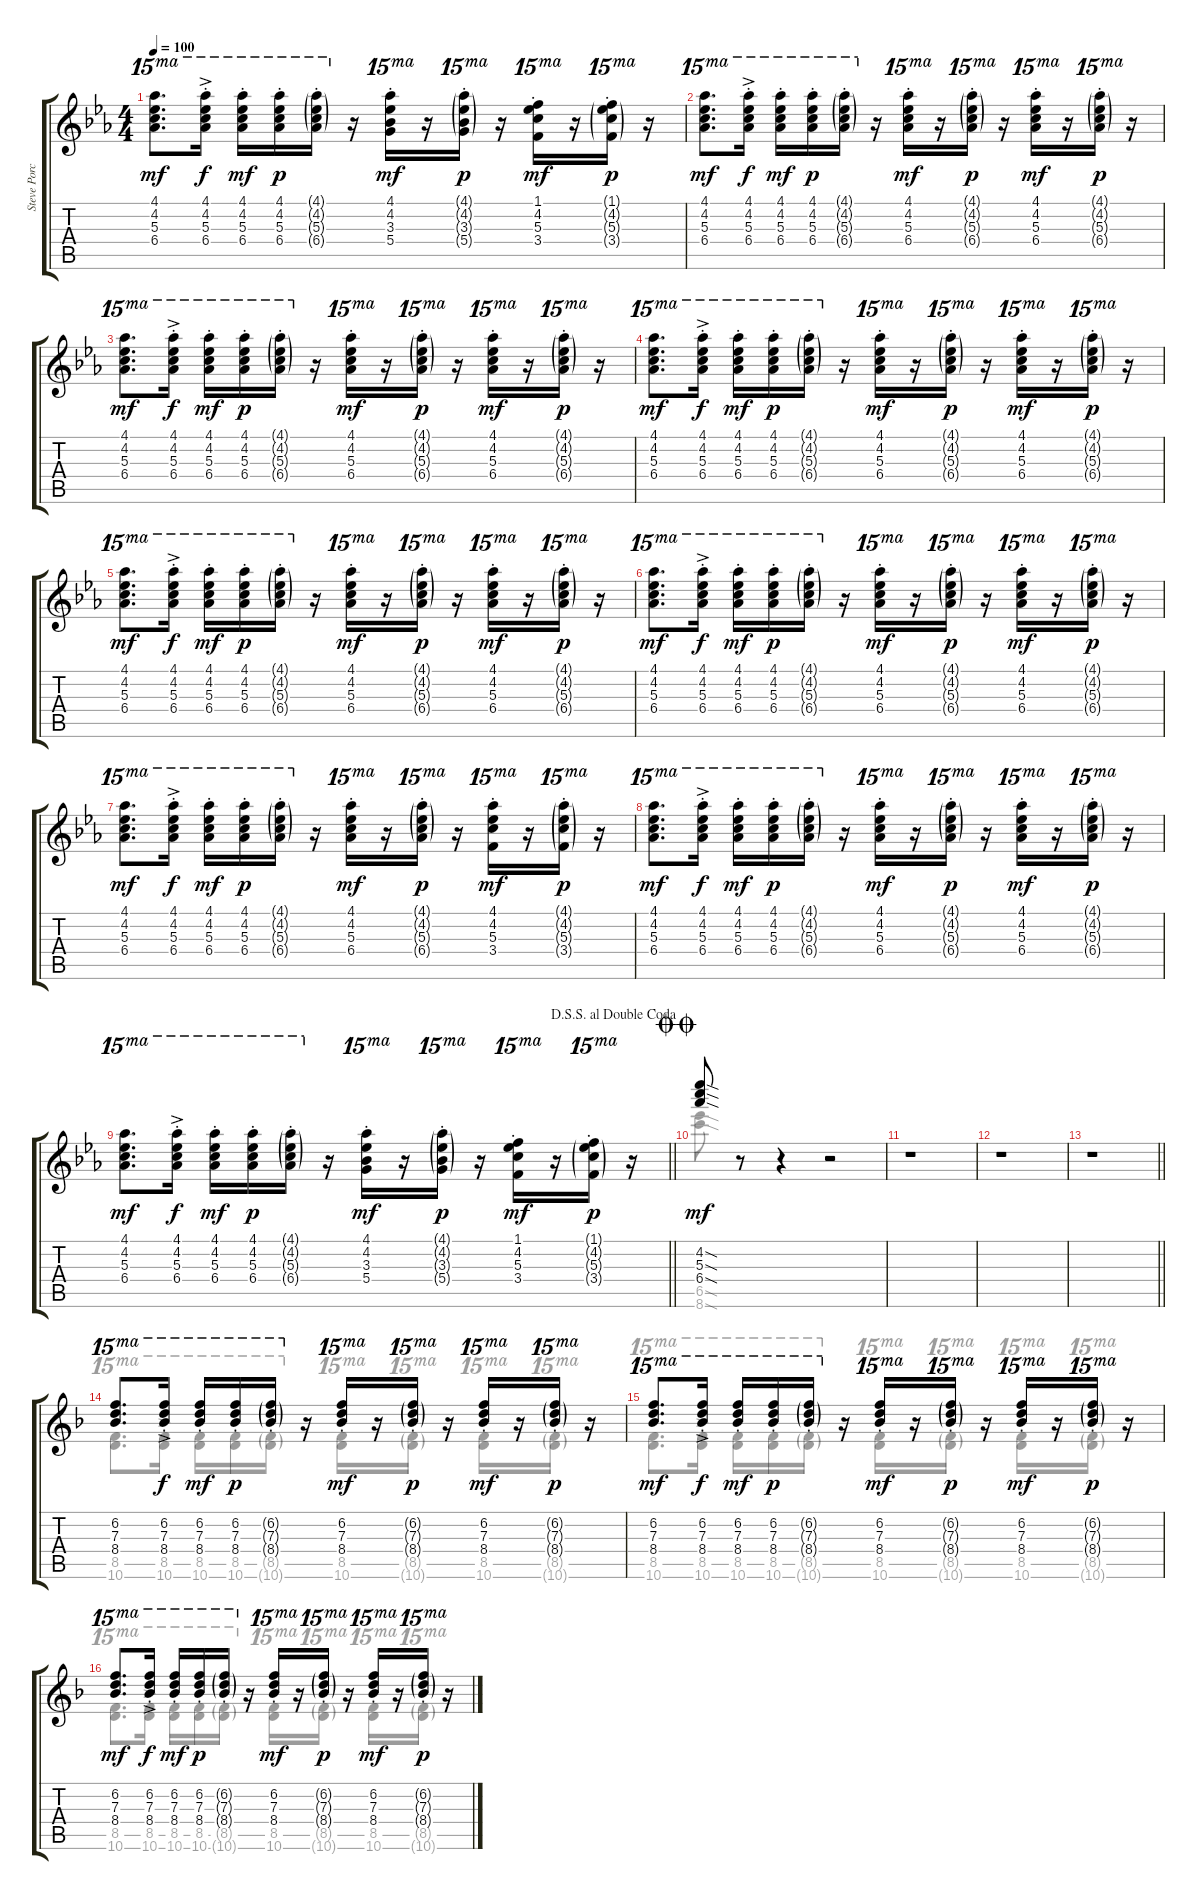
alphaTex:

\track ("Steve Porcaro-2" "Steve Porc") {instrument rockorgan}
\staff {score tabs}
\tuning (E7 B6 G6 D6 A5 E5) {hide}
\voice
\ts (4 4)
\tempo 100
\clef g2
\ks eb
(4.1 4.2 5.3 6.4).8{d ot 15ma dy mf} (4.1{ac st} 4.2{ac st} 5.3{ac st} 6.4{ac st}).16{ot 15ma dy f} (4.1{st} 4.2{st} 5.3{st} 6.4{st}).16{ot 15ma dy mf} (4.1{st} 4.2{st} 5.3{st} 6.4{st}).16{ot 15ma dy p} (4.1{g st} 4.2{g st} 5.3{g st} 6.4{g st}).16{ot 15ma} r.16 (4.1{st} 4.2{st} 3.3{st} 5.4{st}).16{ot 15ma dy mf} r.16 (4.1{g st} 4.2{g st} 3.3{g st} 5.4{g st}).16{ot 15ma dy p} r.16 (1.1{st} 4.2{st} 5.3{st} 3.4{st}).16{ot 15ma dy mf} r.16 (1.1{g st} 4.2{g st} 5.3{g st} 3.4{g st}).16{ot 15ma dy p} r.16 |
(4.1 4.2 5.3 6.4).8{d ot 15ma dy mf} (4.1{ac st} 4.2{ac st} 5.3{ac st} 6.4{ac st}).16{ot 15ma dy f} (4.1{st} 4.2{st} 5.3{st} 6.4{st}).16{ot 15ma dy mf} (4.1{st} 4.2{st} 5.3{st} 6.4{st}).16{ot 15ma dy p} (4.1{g st} 4.2{g st} 5.3{g st} 6.4{g st}).16{ot 15ma} r.16 (4.1{st} 4.2{st} 5.3{st} 6.4{st}).16{ot 15ma dy mf} r.16 (4.1{g st} 4.2{g st} 5.3{g st} 6.4{g st}).16{ot 15ma dy p} r.16 (4.1{st} 4.2{st} 5.3{st} 6.4{st}).16{ot 15ma dy mf} r.16 (4.1{g st} 4.2{g st} 5.3{g st} 6.4{g st}).16{ot 15ma dy p} r.16 |
(4.1 4.2 5.3 6.4).8{d ot 15ma dy mf} (4.1{ac st} 4.2{ac st} 5.3{ac st} 6.4{ac st}).16{ot 15ma dy f} (4.1{st} 4.2{st} 5.3{st} 6.4{st}).16{ot 15ma dy mf} (4.1{st} 4.2{st} 5.3{st} 6.4{st}).16{ot 15ma dy p} (4.1{g st} 4.2{g st} 5.3{g st} 6.4{g st}).16{ot 15ma} r.16 (4.1{st} 4.2{st} 5.3{st} 6.4{st}).16{ot 15ma dy mf} r.16 (4.1{g st} 4.2{g st} 5.3{g st} 6.4{g st}).16{ot 15ma dy p} r.16 (4.1{st} 4.2{st} 5.3{st} 6.4{st}).16{ot 15ma dy mf} r.16 (4.1{g st} 4.2{g st} 5.3{g st} 6.4{g st}).16{ot 15ma dy p} r.16 |
(4.1 4.2 5.3 6.4).8{d ot 15ma dy mf} (4.1{ac st} 4.2{ac st} 5.3{ac st} 6.4{ac st}).16{ot 15ma dy f} (4.1{st} 4.2{st} 5.3{st} 6.4{st}).16{ot 15ma dy mf} (4.1{st} 4.2{st} 5.3{st} 6.4{st}).16{ot 15ma dy p} (4.1{g st} 4.2{g st} 5.3{g st} 6.4{g st}).16{ot 15ma} r.16 (4.1{st} 4.2{st} 5.3{st} 6.4{st}).16{ot 15ma dy mf} r.16 (4.1{g st} 4.2{g st} 5.3{g st} 6.4{g st}).16{ot 15ma dy p} r.16 (4.1{st} 4.2{st} 5.3{st} 6.4{st}).16{ot 15ma dy mf} r.16 (4.1{g st} 4.2{g st} 5.3{g st} 6.4{g st}).16{ot 15ma dy p} r.16 |
(4.1 4.2 5.3 6.4).8{d ot 15ma dy mf} (4.1{ac st} 4.2{ac st} 5.3{ac st} 6.4{ac st}).16{ot 15ma dy f} (4.1{st} 4.2{st} 5.3{st} 6.4{st}).16{ot 15ma dy mf} (4.1{st} 4.2{st} 5.3{st} 6.4{st}).16{ot 15ma dy p} (4.1{g st} 4.2{g st} 5.3{g st} 6.4{g st}).16{ot 15ma} r.16 (4.1{st} 4.2{st} 5.3{st} 6.4{st}).16{ot 15ma dy mf} r.16 (4.1{g st} 4.2{g st} 5.3{g st} 6.4{g st}).16{ot 15ma dy p} r.16 (4.1{st} 4.2{st} 5.3{st} 6.4{st}).16{ot 15ma dy mf} r.16 (4.1{g st} 4.2{g st} 5.3{g st} 6.4{g st}).16{ot 15ma dy p} r.16 |
(4.1 4.2 5.3 6.4).8{d ot 15ma dy mf} (4.1{ac st} 4.2{ac st} 5.3{ac st} 6.4{ac st}).16{ot 15ma dy f} (4.1{st} 4.2{st} 5.3{st} 6.4{st}).16{ot 15ma dy mf} (4.1{st} 4.2{st} 5.3{st} 6.4{st}).16{ot 15ma dy p} (4.1{g st} 4.2{g st} 5.3{g st} 6.4{g st}).16{ot 15ma} r.16 (4.1{st} 4.2{st} 5.3{st} 6.4{st}).16{ot 15ma dy mf} r.16 (4.1{g st} 4.2{g st} 5.3{g st} 6.4{g st}).16{ot 15ma dy p} r.16 (4.1{st} 4.2{st} 5.3{st} 6.4{st}).16{ot 15ma dy mf} r.16 (4.1{g st} 4.2{g st} 5.3{g st} 6.4{g st}).16{ot 15ma dy p} r.16 |
(4.1 4.2 5.3 6.4).8{d ot 15ma dy mf} (4.1{ac st} 4.2{ac st} 5.3{ac st} 6.4{ac st}).16{ot 15ma dy f} (4.1{st} 4.2{st} 5.3{st} 6.4{st}).16{ot 15ma dy mf} (4.1{st} 4.2{st} 5.3{st} 6.4{st}).16{ot 15ma dy p} (4.1{g st} 4.2{g st} 5.3{g st} 6.4{g st}).16{ot 15ma} r.16 (4.1{st} 4.2{st} 5.3{st} 6.4{st}).16{ot 15ma dy mf} r.16 (4.1{g st} 4.2{g st} 5.3{g st} 6.4{g st}).16{ot 15ma dy p} r.16 (4.1{st} 4.2{st} 5.3{st} 3.4{st}).16{ot 15ma dy mf} r.16 (4.1{g st} 4.2{g st} 5.3{g st} 3.4{g st}).16{ot 15ma dy p} r.16 |
(4.1 4.2 5.3 6.4).8{d ot 15ma dy mf} (4.1{ac st} 4.2{ac st} 5.3{ac st} 6.4{ac st}).16{ot 15ma dy f} (4.1{st} 4.2{st} 5.3{st} 6.4{st}).16{ot 15ma dy mf} (4.1{st} 4.2{st} 5.3{st} 6.4{st}).16{ot 15ma dy p} (4.1{g st} 4.2{g st} 5.3{g st} 6.4{g st}).16{ot 15ma} r.16 (4.1{st} 4.2{st} 5.3{st} 6.4{st}).16{ot 15ma dy mf} r.16 (4.1{g st} 4.2{g st} 5.3{g st} 6.4{g st}).16{ot 15ma dy p} r.16 (4.1{st} 4.2{st} 5.3{st} 6.4{st}).16{ot 15ma dy mf} r.16 (4.1{g st} 4.2{g st} 5.3{g st} 6.4{g st}).16{ot 15ma dy p} r.16 |
\jump dalsegnosegnoaldoublecoda
\barLineRight lightlight
(4.1 4.2 5.3 6.4).8{d ot 15ma dy mf} (4.1{ac st} 4.2{ac st} 5.3{ac st} 6.4{ac st}).16{ot 15ma dy f} (4.1{st} 4.2{st} 5.3{st} 6.4{st}).16{ot 15ma dy mf} (4.1{st} 4.2{st} 5.3{st} 6.4{st}).16{ot 15ma dy p} (4.1{g st} 4.2{g st} 5.3{g st} 6.4{g st}).16{ot 15ma} r.16 (4.1{st} 4.2{st} 3.3{st} 5.4{st}).16{ot 15ma dy mf} r.16 (4.1{g st} 4.2{g st} 3.3{g st} 5.4{g st}).16{ot 15ma dy p} r.16 (1.1{st} 4.2{st} 5.3{st} 3.4{st}).16{ot 15ma dy mf} r.16 (1.1{g st} 4.2{g st} 5.3{g st} 3.4{g st}).16{ot 15ma dy p} r.16 |
\jump doublecoda
(4.2{sod} 5.3{sod} 6.4{sod}).8{dy mf} r.8 r.4 r.2 |
r.1 |
r.1 |
\barLineRight lightlight
r.1 |
\ks f
(6.2 7.3 8.4).8{d ot 15ma} (6.2{ac st} 7.3{ac st} 8.4{ac st}).16{ot 15ma dy f} (6.2{st} 7.3{st} 8.4{st}).16{ot 15ma dy mf} (6.2{st} 7.3{st} 8.4{st}).16{ot 15ma dy p} (6.2{g st} 7.3{g st} 8.4{g st}).16{ot 15ma} r.16 (6.2{st} 7.3{st} 8.4{st}).16{ot 15ma dy mf} r.16 (6.2{g st} 7.3{g st} 8.4{g st}).16{ot 15ma dy p} r.16 (6.2{st} 7.3{st} 8.4{st}).16{ot 15ma dy mf} r.16 (6.2{g st} 7.3{g st} 8.4{g st}).16{ot 15ma dy p} r.16 |
(6.2 7.3 8.4).8{d ot 15ma dy mf} (6.2{ac st} 7.3{ac st} 8.4{ac st}).16{ot 15ma dy f} (6.2{st} 7.3{st} 8.4{st}).16{ot 15ma dy mf} (6.2{st} 7.3{st} 8.4{st}).16{ot 15ma dy p} (6.2{g st} 7.3{g st} 8.4{g st}).16{ot 15ma} r.16 (6.2{st} 7.3{st} 8.4{st}).16{ot 15ma dy mf} r.16 (6.2{g st} 7.3{g st} 8.4{g st}).16{ot 15ma dy p} r.16 (6.2{st} 7.3{st} 8.4{st}).16{ot 15ma dy mf} r.16 (6.2{g st} 7.3{g st} 8.4{g st}).16{ot 15ma dy p} r.16 |
(6.2 7.3 8.4).8{d ot 15ma dy mf} (6.2{ac st} 7.3{ac st} 8.4{ac st}).16{ot 15ma dy f} (6.2{st} 7.3{st} 8.4{st}).16{ot 15ma dy mf} (6.2{st} 7.3{st} 8.4{st}).16{ot 15ma dy p} (6.2{g st} 7.3{g st} 8.4{g st}).16{ot 15ma} r.16 (6.2{st} 7.3{st} 8.4{st}).16{ot 15ma dy mf} r.16 (6.2{g st} 7.3{g st} 8.4{g st}).16{ot 15ma dy p} r.16 (6.2{st} 7.3{st} 8.4{st}).16{ot 15ma dy mf} r.16 (6.2{g st} 7.3{g st} 8.4{g st}).16{ot 15ma dy p} r.16
\voice
\clef g2
\ottava regular
\simile none
\ks eb
|
|
|
|
|
|
|
|
\barLineRight lightlight
|
(6.5{sod} 8.6{sod}).8{dy mf} r.8 r.4 r.2 |
|
|
\barLineRight lightlight
|
\ks f
(8.5 10.6).8{d ot 15ma} (8.5{ac st} 10.6{ac st}).16{ot 15ma dy f} (8.5{st} 10.6{st}).16{ot 15ma dy mf} (8.5{st} 10.6{st}).16{ot 15ma dy p} (8.5{g st} 10.6{g st}).16{ot 15ma} r.16 (8.5{st} 10.6{st}).16{ot 15ma dy mf} r.16 (8.5{g st} 10.6{g st}).16{ot 15ma dy p} r.16 (8.5{st} 10.6{st}).16{ot 15ma dy mf} r.16 (8.5{g st} 10.6{g st}).16{ot 15ma dy p} r.16 |
(8.5 10.6).8{d ot 15ma dy mf} (8.5{ac st} 10.6{ac st}).16{ot 15ma dy f} (8.5{st} 10.6{st}).16{ot 15ma dy mf} (8.5{st} 10.6{st}).16{ot 15ma dy p} (8.5{g st} 10.6{g st}).16{ot 15ma} r.16 (8.5{st} 10.6{st}).16{ot 15ma dy mf} r.16 (8.5{g st} 10.6{g st}).16{ot 15ma dy p} r.16 (8.5{st} 10.6{st}).16{ot 15ma dy mf} r.16 (8.5{g st} 10.6{g st}).16{ot 15ma dy p} r.16 |
(8.5 10.6).8{d ot 15ma dy mf} (8.5{ac st} 10.6{ac st}).16{ot 15ma dy f} (8.5{st} 10.6{st}).16{ot 15ma dy mf} (8.5{st} 10.6{st}).16{ot 15ma dy p} (8.5{g st} 10.6{g st}).16{ot 15ma} r.16 (8.5{st} 10.6{st}).16{ot 15ma dy mf} r.16 (8.5{g st} 10.6{g st}).16{ot 15ma dy p} r.16 (8.5{st} 10.6{st}).16{ot 15ma dy mf} r.16 (8.5{g st} 10.6{g st}).16{ot 15ma dy p} r.16
